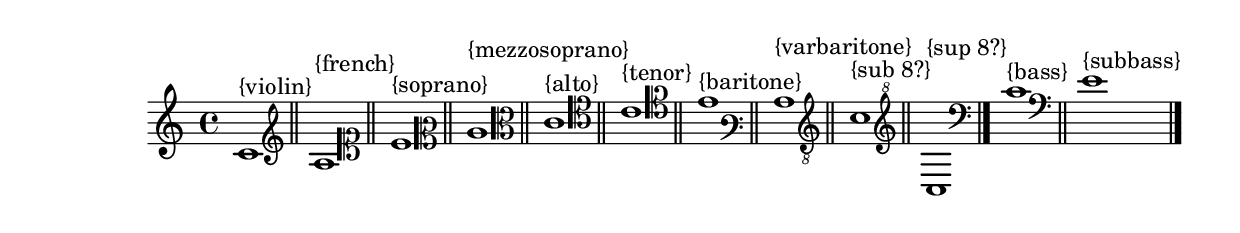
\version "1.0.4";

\score {
       \notes{ 
         \clef "violin"; c'1^"{violin}" \bar "||";
         \clef "french";c'1^"{french}" \bar "||";
         \clef "soprano";c'1^"{soprano}" \bar "||";
         \clef "mezzosoprano";c'1^"{mezzosoprano}" \bar "||";
         \clef "alto";c'1^"{alto}" \bar "||";
         \clef "tenor";c'1^"{tenor}" \bar "||";
         \clef "baritone";c'1^"{baritone}" \bar "||";
         \clef "varbaritone";c'1^"{varbaritone}" \bar "||";
         \clef "G_8";c'1^"{sub 8?}" \bar "||";
         \clef "G^8";c'1^"{sup 8?}" \bar "|.";
         \clef "bass";c'1^"{bass}" \bar "||";
         \clef "subbass";c'1^"{subbass}" \bar "|.";
         }
         \paper{
         }
}

